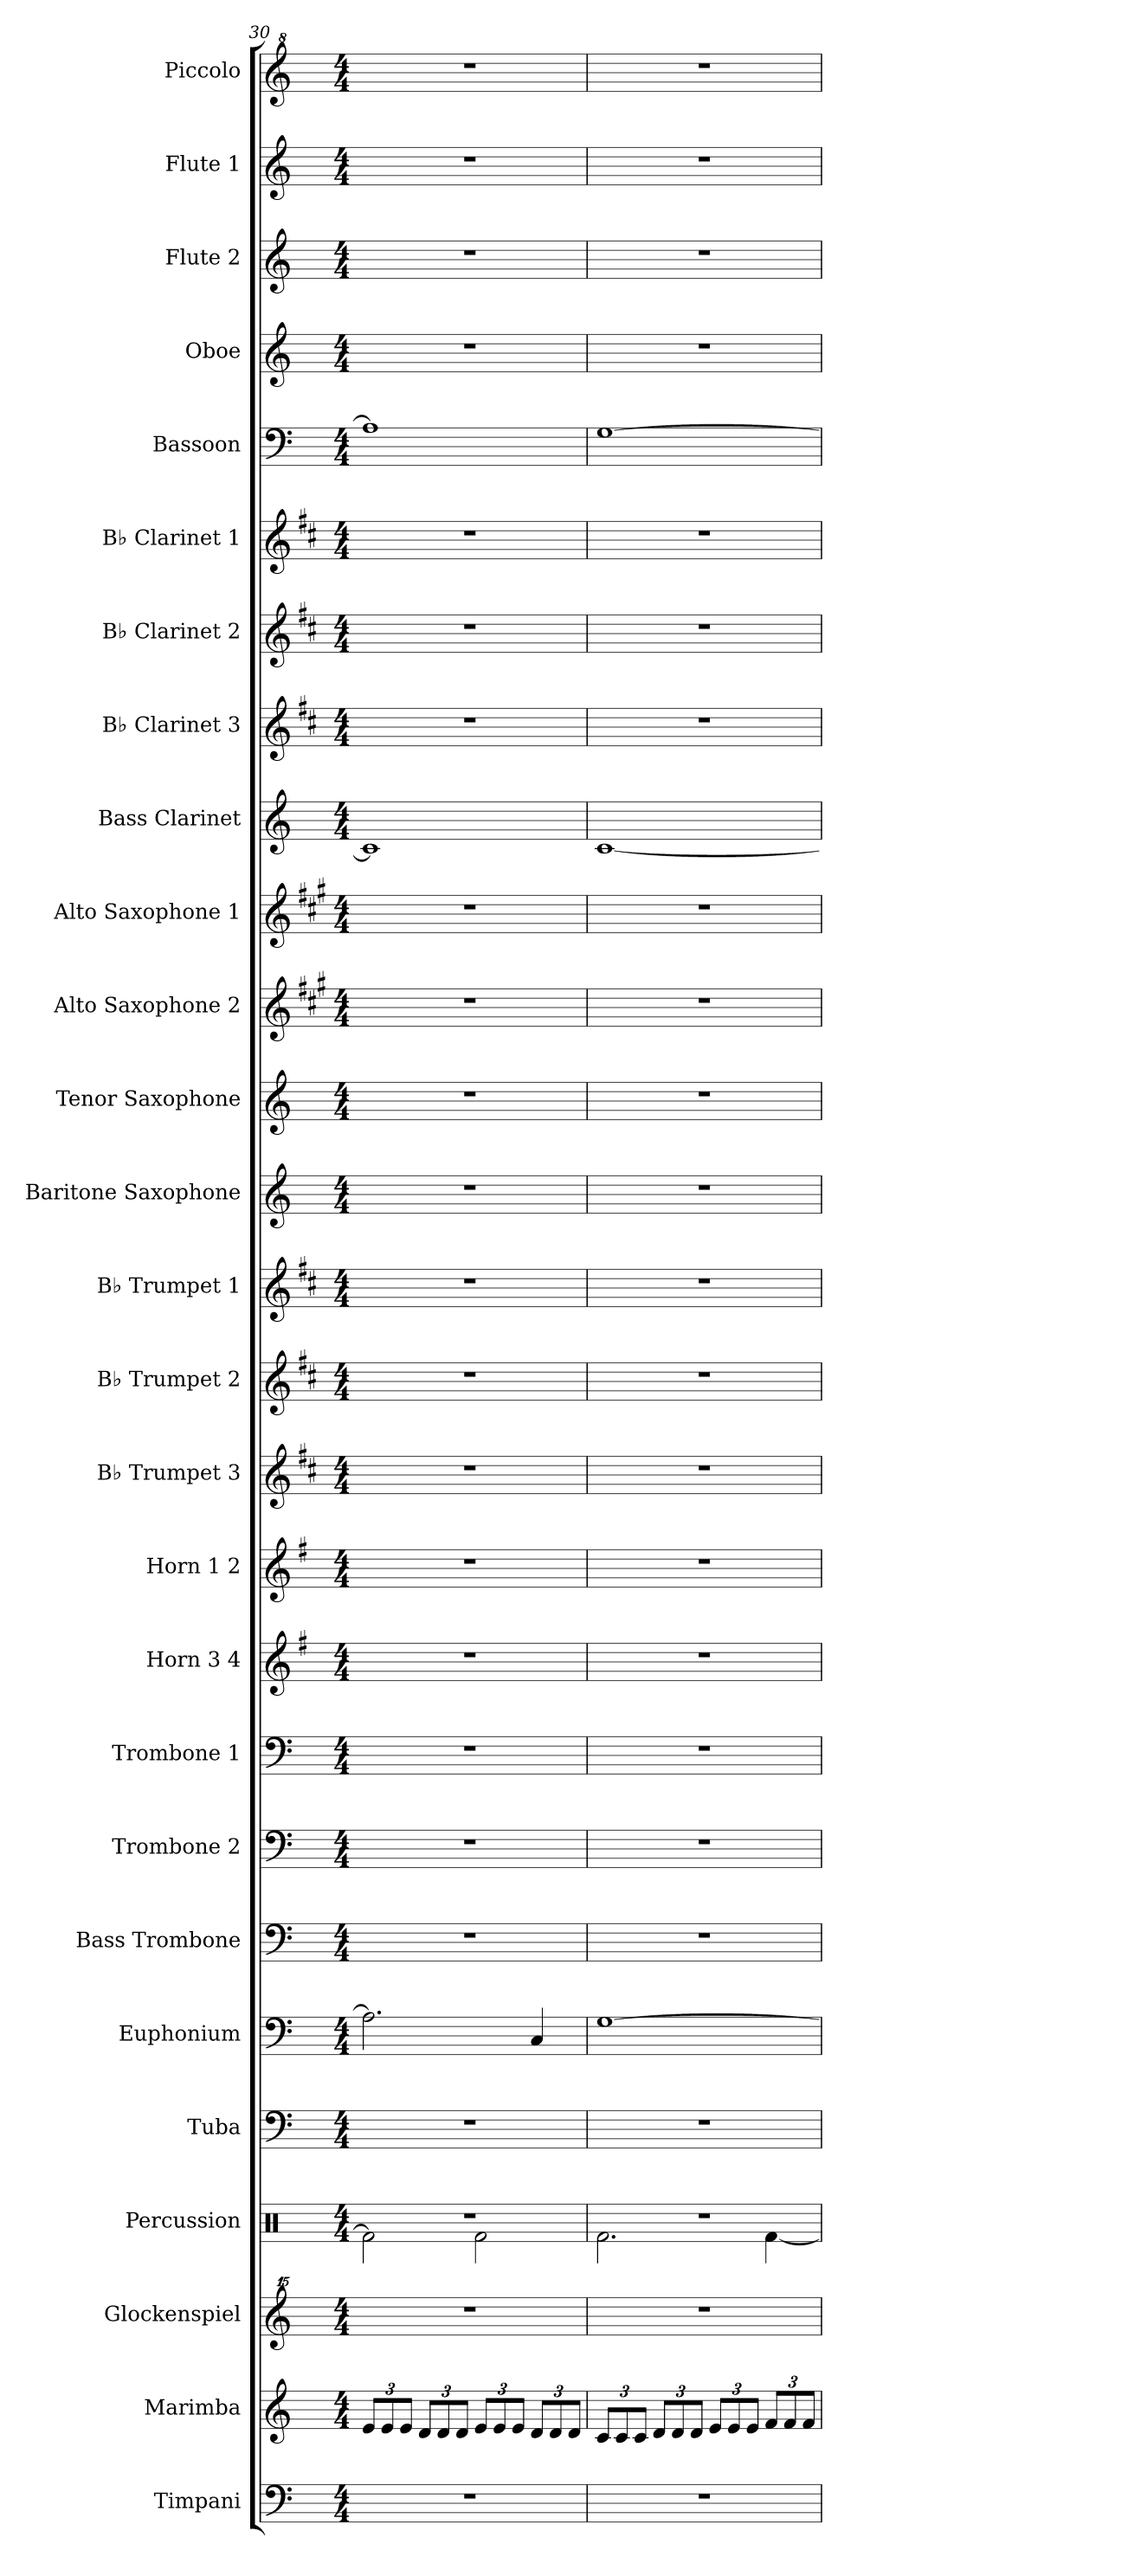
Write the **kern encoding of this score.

**kern	**kern	**kern	**kern	**kern	**kern	**kern	**kern	**kern	**kern	**kern	**kern	**kern	**kern	**kern	**kern	**kern	**kern	**kern	**kern	**kern	**kern	**kern	**kern	**kern	**kern	**kern
*part27	*part26	*part25	*part24	*part23	*part22	*part21	*part20	*part19	*part18	*part17	*part16	*part15	*part14	*part13	*part12	*part11	*part10	*part9	*part8	*part7	*part6	*part5	*part4	*part3	*part2	*part1
*staff27	*staff26	*staff25	*staff24	*staff23	*staff22	*staff21	*staff20	*staff19	*staff18	*staff17	*staff16	*staff15	*staff14	*staff13	*staff12	*staff11	*staff10	*staff9	*staff8	*staff7	*staff6	*staff5	*staff4	*staff3	*staff2	*staff1
*I"Timpani	*I"Marimba	*I"Glockenspiel	*I"Percussion	*I"Tuba	*I"Euphonium	*I"Bass Trombone	*I"Trombone 2	*I"Trombone 1	*I"Horn 3 4	*I"Horn 1 2	*I"B♭ Trumpet 3	*I"B♭ Trumpet 2	*I"B♭ Trumpet 1	*I"Baritone Saxophone	*I"Tenor Saxophone	*I"Alto Saxophone 2	*I"Alto Saxophone 1	*I"Bass Clarinet	*I"B♭ Clarinet 3	*I"B♭ Clarinet 2	*I"B♭ Clarinet 1	*I"Bassoon	*I"Oboe	*I"Flute 2	*I"Flute 1	*I"Piccolo
*I'Timp.	*I'Mrm.	*I'Glk.	*I'Perc.	*I'Tu.	*I'Eu.	*I'B. Trb.	*I'Trb. 2	*I'Trb. 1	*I'Hn. 3 4	*I'Hn. 1 2	*I'Tpt. 3	*I'Tpt. 2	*I'Tpt. 1	*I'Bar. Sax.	*I'T. Sax.	*I'A. Sax. 2	*I'A. Sax. 1	*I'B. Cl.	*I'B♭ Cl. 3	*I'B♭ Cl. 2	*I'B♭ Cl. 1	*I'Bsn.	*I'Ob.	*I'Fl. 2	*I'Fl. 1	*I'Picc.
!!LO:PB:g=z
*clefF4	*clefG2	*clefG^^2	*clefX	*clefF4	*clefF4	*clefF4	*clefF4	*clefF4	*clefG2	*clefG2	*clefG2	*clefG2	*clefG2	*clefG2	*clefG2	*clefG2	*clefG2	*clefG2	*clefG2	*clefG2	*clefG2	*clefF4	*clefG2	*clefG2	*clefG2	*clefG^2
*	*	*	*	*	*	*	*	*	*ITrd4c7	*ITrd4c7	*ITrd1c2	*ITrd1c2	*ITrd1c2	*ITrd12c21	*ITrd8c14	*ITrd5c9	*ITrd5c9	*ITrd8c14	*ITrd1c2	*ITrd1c2	*ITrd1c2	*	*	*	*	*ITrd-7c-12
*k[]	*k[]	*k[]	*k[]	*k[]	*k[]	*k[]	*k[]	*k[]	*k[]	*k[]	*k[]	*k[]	*k[]	*k[]	*k[]	*k[]	*k[]	*k[]	*k[]	*k[]	*k[]	*k[]	*k[]	*k[]	*k[]	*k[]
*C:	*C:	*C:	*C:	*C:	*C:	*C:	*C:	*C:	*C:	*C:	*C:	*C:	*C:	*C:	*C:	*C:	*C:	*C:	*C:	*C:	*C:	*C:	*C:	*C:	*C:	*C:
*M4/4	*M4/4	*M4/4	*M4/4	*M4/4	*M4/4	*M4/4	*M4/4	*M4/4	*M4/4	*M4/4	*M4/4	*M4/4	*M4/4	*M4/4	*M4/4	*M4/4	*M4/4	*M4/4	*M4/4	*M4/4	*M4/4	*M4/4	*M4/4	*M4/4	*M4/4	*M4/4
*	*Xbrackettup	*	*	*	*	*	*	*	*	*	*	*	*	*	*	*	*	*	*	*	*	*	*	*	*	*
=30	=30	=30	=30	=30	=30	=30	=30	=30	=30	=30	=30	=30	=30	=30	=30	=30	=30	=30	=30	=30	=30	=30	=30	=30	=30	=30
*	*	*	*^	*	*	*	*	*	*	*	*	*	*	*	*	*	*	*	*	*	*	*	*	*	*	*
1r	12e/L	1r	1r	2Rf\]	1r	2.A\]	1r	1r	1r	1r	1r	1r	1r	1r	1r	1r	1r	1r	1C]	1r	1r	1r	1A]	1r	1r	1r	1r
.	12e/	.	.	.	.	.	.	.	.	.	.	.	.	.	.	.	.	.	.	.	.	.	.	.	.	.	.
.	12e/J	.	.	.	.	.	.	.	.	.	.	.	.	.	.	.	.	.	.	.	.	.	.	.	.	.	.
.	12d/L	.	.	.	.	.	.	.	.	.	.	.	.	.	.	.	.	.	.	.	.	.	.	.	.	.	.
.	12d/	.	.	.	.	.	.	.	.	.	.	.	.	.	.	.	.	.	.	.	.	.	.	.	.	.	.
.	12d/J	.	.	.	.	.	.	.	.	.	.	.	.	.	.	.	.	.	.	.	.	.	.	.	.	.	.
.	12e/L	.	.	2Rf\	.	.	.	.	.	.	.	.	.	.	.	.	.	.	.	.	.	.	.	.	.	.	.
.	12e/	.	.	.	.	.	.	.	.	.	.	.	.	.	.	.	.	.	.	.	.	.	.	.	.	.	.
.	12e/J	.	.	.	.	.	.	.	.	.	.	.	.	.	.	.	.	.	.	.	.	.	.	.	.	.	.
.	12d/L	.	.	.	.	4C/	.	.	.	.	.	.	.	.	.	.	.	.	.	.	.	.	.	.	.	.	.
.	12d/	.	.	.	.	.	.	.	.	.	.	.	.	.	.	.	.	.	.	.	.	.	.	.	.	.	.
.	12d/J	.	.	.	.	.	.	.	.	.	.	.	.	.	.	.	.	.	.	.	.	.	.	.	.	.	.
=31	=31	=31	=31	=31	=31	=31	=31	=31	=31	=31	=31	=31	=31	=31	=31	=31	=31	=31	=31	=31	=31	=31	=31	=31	=31	=31	=31
1r	12c/L	1r	1r	2.Rf\	1r	[1G	1r	1r	1r	1r	1r	1r	1r	1r	1r	1r	1r	1r	[1C	1r	1r	1r	[1G	1r	1r	1r	1r
.	12c/	.	.	.	.	.	.	.	.	.	.	.	.	.	.	.	.	.	.	.	.	.	.	.	.	.	.
.	12c/J	.	.	.	.	.	.	.	.	.	.	.	.	.	.	.	.	.	.	.	.	.	.	.	.	.	.
.	12d/L	.	.	.	.	.	.	.	.	.	.	.	.	.	.	.	.	.	.	.	.	.	.	.	.	.	.
.	12d/	.	.	.	.	.	.	.	.	.	.	.	.	.	.	.	.	.	.	.	.	.	.	.	.	.	.
.	12d/J	.	.	.	.	.	.	.	.	.	.	.	.	.	.	.	.	.	.	.	.	.	.	.	.	.	.
.	12e/L	.	.	.	.	.	.	.	.	.	.	.	.	.	.	.	.	.	.	.	.	.	.	.	.	.	.
.	12e/	.	.	.	.	.	.	.	.	.	.	.	.	.	.	.	.	.	.	.	.	.	.	.	.	.	.
.	12e/J	.	.	.	.	.	.	.	.	.	.	.	.	.	.	.	.	.	.	.	.	.	.	.	.	.	.
.	12f/L	.	.	[4Rf\	.	.	.	.	.	.	.	.	.	.	.	.	.	.	.	.	.	.	.	.	.	.	.
.	12f/	.	.	.	.	.	.	.	.	.	.	.	.	.	.	.	.	.	.	.	.	.	.	.	.	.	.
.	12f/J	.	.	.	.	.	.	.	.	.	.	.	.	.	.	.	.	.	.	.	.	.	.	.	.	.	.
*	*	*	*v	*v	*	*	*	*	*	*	*	*	*	*	*	*	*	*	*	*	*	*	*	*	*	*	*
=	=	=	=	=	=	=	=	=	=	=	=	=	=	=	=	=	=	=	=	=	=	=	=	=	=	=
*-	*-	*-	*-	*-	*-	*-	*-	*-	*-	*-	*-	*-	*-	*-	*-	*-	*-	*-	*-	*-	*-	*-	*-	*-	*-	*-
